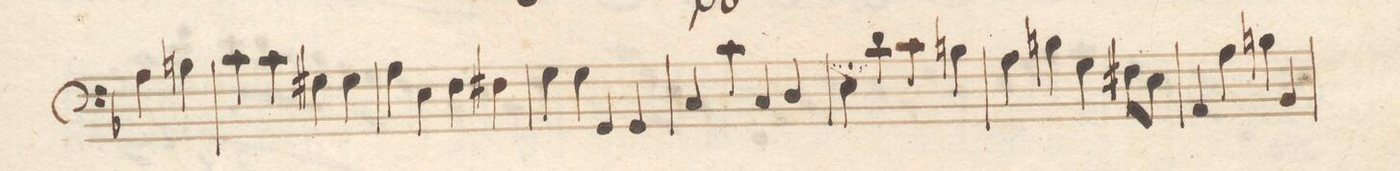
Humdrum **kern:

**kern	**dynam
*I"Basʃo e Violoncello	*
*clefF4	*
*k[b-]	*
*met(c)	*
*M4/4	*
4A\	.
4Bn\	.
=29	=29
4c\	.
4c\	.
4G#X\	.
4G#\	.
=30	=30
4A\	.
4E\	.
4F\	.
4F#X\	.
=31	=31
4G\	.
4G\	.
4GG/	.
4GG/	.
=32	=32
4C/	.
4c\	.
4C/	.
4D/	.
=33	=33
4F\	.
4d\	.
4c\	.
4Bn\	.
=34	=34
4A\	.
4Bn\	.
4G\	.
8F#X\L	.
8E\J	.
=35	=35
4AA/	.
4A\	.
4Bn\	.
4BB-/	.
=36	=36
*-	*-
